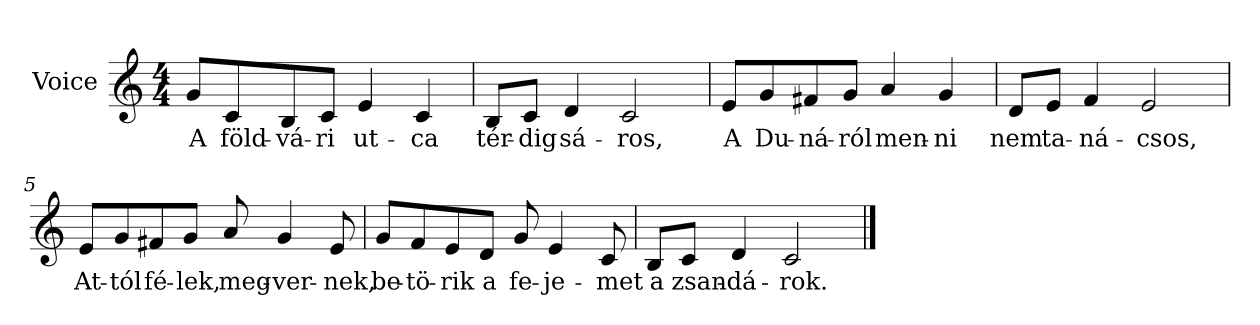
**kern	**text
*part1	*part1
*staff1	*staff1
*I"Voice	*
*clefG2	*
*k[]	*
*C:	*
*M4/4	*
=1	=1
8g/L	A
8c/	föld-
8B/	-vá-
8c/J	-ri
4e/	ut-
4c/	-ca
=2	=2
8B/L	tér-
8c/J	-dig
4d/	sá-
2c/	-ros,
=3	=3
8e/L	A
8g/	Du-
8f#X/	-ná-
8g/J	-ról
4a/	men-
4g/	-ni
=4	=4
8d/L	nem
8e/J	ta-
4f/	-ná-
2e/	csos,
=5	=5
8e/L	At-
8g/	-tól
8f#X/	fé-
8g/J	lek,
8a/	meg-
4g/	-ver-
8e/	-nek,
=6	=6
8g/L	be-
8f/	-tö-
8e/	-rik
8d/J	a
8g/	fe-
4e/	-je-
8c/	-met
=7	=7
8B/L	a
8c/J	zsan-
4d/	-dá-
2c/	-rok.
==	==
*-	*-
